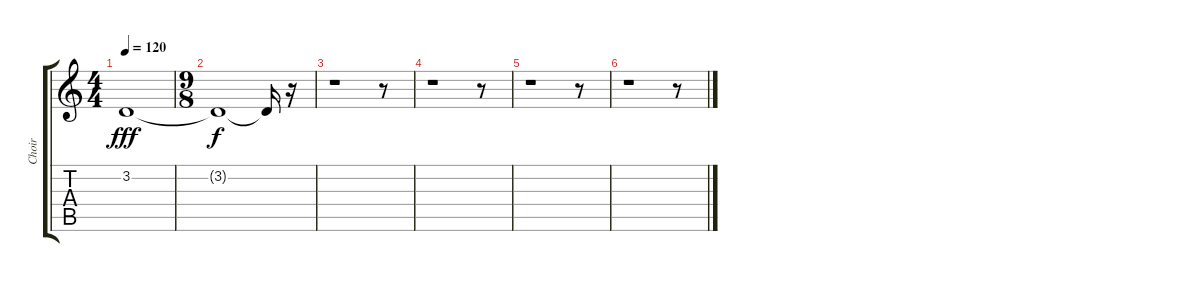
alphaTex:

\track ("Choir" "Choir") {instrument choiraahs}
\staff {score tabs}
\tuning (E4 B3 G3 D3 A2 E2) {hide}
\ts (4 4)
\tempo 120
\clef g2
\ks c
3.2.1{dy fff volume 4} |
\ts (9 8)
3.2{t}.1{dy f} 3.2{t}.16 r.16 |
r.1 r.8 |
r.1 r.8 |
r.1 r.8 |
r.1 r.8
